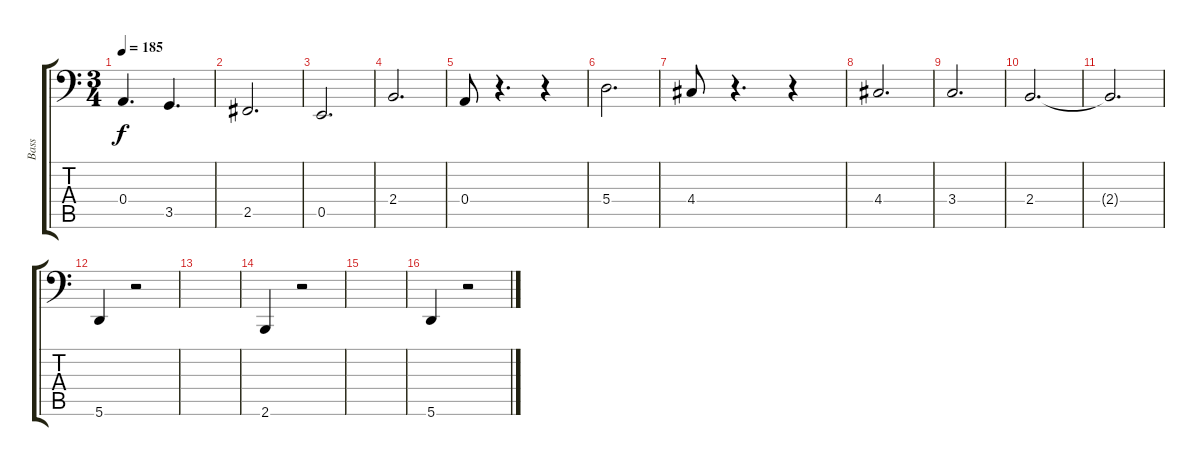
\track ("Bass" "Bass") {instrument electricbasspick}
\staff {score tabs}
\tuning (C3 G2 D2 A1 E1 A0) {hide}
\ts (3 4)
\tempo 185
\clef f4
\ks c
0.4.4{d dy f} 3.5.4{d} |
2.5.2{d} |
0.5.2{d} |
2.4.2{d} |
0.4.8 r.4{d} r.4 |
5.4.2{d} |
4.4.8 r.4{d} r.4 |
4.4.2{d} |
3.4.2{d} |
2.4.2{d} |
2.4{t}.2{d} |
5.6.4 r.2 |
|
2.6.4 r.2 |
|
5.6.4 r.2
